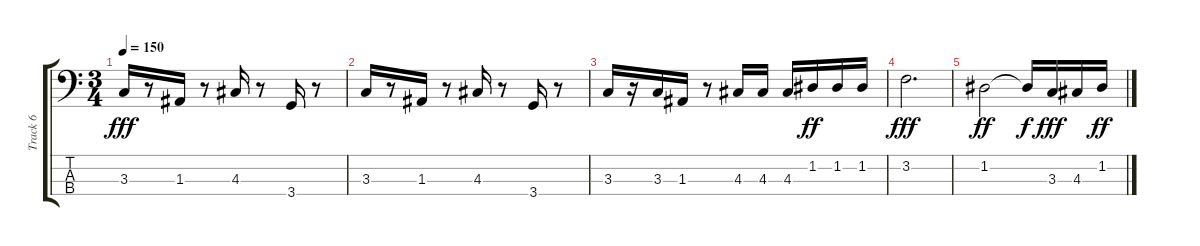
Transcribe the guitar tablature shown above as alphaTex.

\track ("Track 6" "Track 6") {instrument slapbass2}
\staff {score tabs}
\tuning (G2 D2 A1 E1) {hide}
\ts (3 4)
\tempo 150
\clef f4
\ks c
3.3.16{dy fff} r.8 1.3.16 r.8 4.3.16 r.8 3.4.16 r.8 |
3.3.16 r.8 1.3.16 r.8 4.3.16 r.8 3.4.16 r.8 |
3.3.16 r.16 3.3.16 1.3.16 r.8 4.3.16 4.3.16 4.3.16 1.2.16{dy ff} 1.2.16 1.2.16 |
3.2.2{d dy fff} |
1.2.2{dy ff} 1.2{t}.16{dy f} 3.3.16{dy fff} 4.3.16 1.2.16{dy ff}
